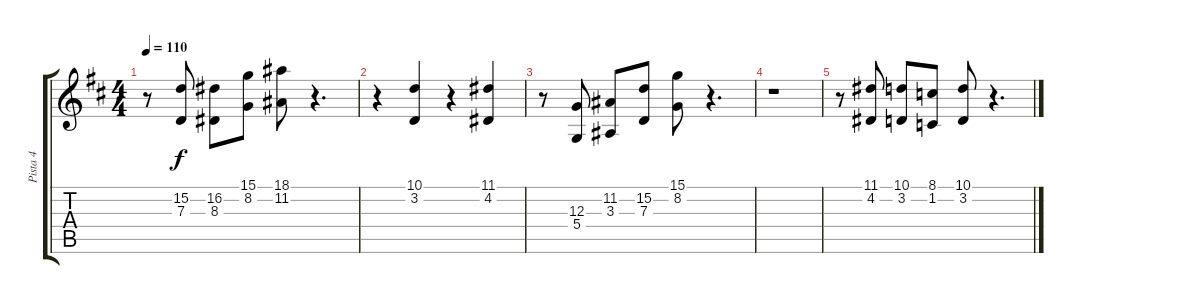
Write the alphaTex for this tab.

\track ("Pista 4" "Pista 4") {instrument clavinet}
\staff {score tabs}
\tuning (E4 B3 G3 D3 A2 E2) {hide}
\ts (4 4)
\tempo 110
\clef g2
\ks bminor
r.8{dy f} (15.2 7.3).8 (16.2 8.3).8 (15.1 8.2).8 (18.1 11.2).8 r.4{d} |
r.4 (10.1 3.2).4 r.4 (11.1 4.2).4 |
r.8{instrument pizzicatostrings} (12.3 5.4).8 (11.2 3.3).8 (15.2 7.3).8 (15.1 8.2).8 r.4{d} |
r.1 |
r.8 (11.1 4.2).8 (10.1 3.2).8 (8.1 1.2).8 (10.1 3.2).8 r.4{d}
